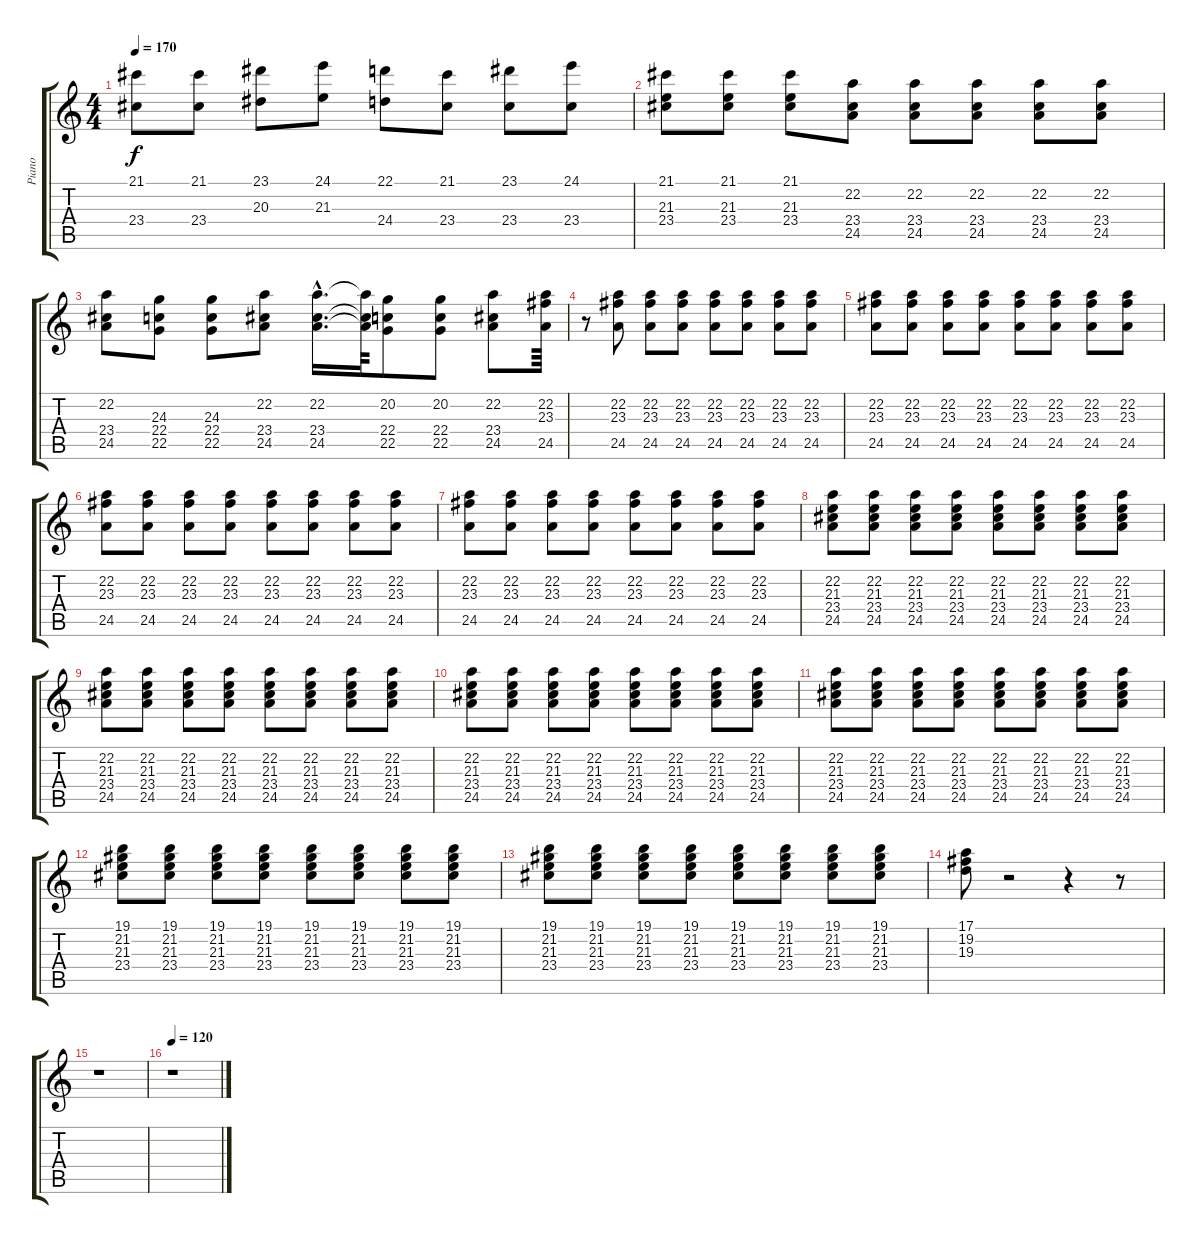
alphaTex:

\track ("Piano" "Piano") {instrument electricgrandpiano}
\staff {score tabs}
\tuning (E4 B3 G3 D3 A2 E2) {hide}
\ts (4 4)
\tempo 170
\clef g2
\ks c
(21.1 23.4).8{dy f} (21.1 23.4).8 (23.1 20.3).8 (24.1 21.3).8 (22.1 24.4).8 (21.1 23.4).8 (23.1 23.4).8 (24.1 23.4).8 |
(21.1 21.3 23.4).8 (21.1 21.3 23.4).8 (21.1 21.3 23.4).8 (22.2 23.4 24.5).8 (22.2 23.4 24.5).8 (22.2 23.4 24.5).8 (22.2 23.4 24.5).8 (22.2 23.4 24.5).8 |
(22.2 23.4 24.5).8 (24.3 22.4 22.5).8 (24.3 22.4 22.5).8 (22.2 23.4 24.5).8 (22.2{hac} 23.4{hac} 24.5{hac}).16{d} (22.2{t} 23.4{t} 24.5{t}).64 (20.2 22.4 22.5).8 (20.2 22.4 22.5).8 (22.2 23.4 24.5).8 (22.2 23.3 24.5).64 |
r.8 (22.2 23.3 24.5).8 (22.2 23.3 24.5).8 (22.2 23.3 24.5).8 (22.2 23.3 24.5).8 (22.2 23.3 24.5).8 (22.2 23.3 24.5).8 (22.2 23.3 24.5).8 |
(22.2 23.3 24.5).8 (22.2 23.3 24.5).8 (22.2 23.3 24.5).8 (22.2 23.3 24.5).8 (22.2 23.3 24.5).8 (22.2 23.3 24.5).8 (22.2 23.3 24.5).8 (22.2 23.3 24.5).8 |
(22.2 23.3 24.5).8 (22.2 23.3 24.5).8 (22.2 23.3 24.5).8 (22.2 23.3 24.5).8 (22.2 23.3 24.5).8 (22.2 23.3 24.5).8 (22.2 23.3 24.5).8 (22.2 23.3 24.5).8 |
(22.2 23.3 24.5).8 (22.2 23.3 24.5).8 (22.2 23.3 24.5).8 (22.2 23.3 24.5).8 (22.2 23.3 24.5).8 (22.2 23.3 24.5).8 (22.2 23.3 24.5).8 (22.2 23.3 24.5).8 |
(22.2 21.3 23.4 24.5).8 (22.2 21.3 23.4 24.5).8 (22.2 21.3 23.4 24.5).8 (22.2 21.3 23.4 24.5).8 (22.2 21.3 23.4 24.5).8 (22.2 21.3 23.4 24.5).8 (22.2 21.3 23.4 24.5).8 (22.2 21.3 23.4 24.5).8 |
(22.2 21.3 23.4 24.5).8 (22.2 21.3 23.4 24.5).8 (22.2 21.3 23.4 24.5).8 (22.2 21.3 23.4 24.5).8 (22.2 21.3 23.4 24.5).8 (22.2 21.3 23.4 24.5).8 (22.2 21.3 23.4 24.5).8 (22.2 21.3 23.4 24.5).8 |
(22.2 21.3 23.4 24.5).8 (22.2 21.3 23.4 24.5).8 (22.2 21.3 23.4 24.5).8 (22.2 21.3 23.4 24.5).8 (22.2 21.3 23.4 24.5).8 (22.2 21.3 23.4 24.5).8 (22.2 21.3 23.4 24.5).8 (22.2 21.3 23.4 24.5).8 |
(22.2 21.3 23.4 24.5).8 (22.2 21.3 23.4 24.5).8 (22.2 21.3 23.4 24.5).8 (22.2 21.3 23.4 24.5).8 (22.2 21.3 23.4 24.5).8 (22.2 21.3 23.4 24.5).8 (22.2 21.3 23.4 24.5).8 (22.2 21.3 23.4 24.5).8 |
(19.1 21.2 21.3 23.4).8 (19.1 21.2 21.3 23.4).8 (19.1 21.2 21.3 23.4).8 (19.1 21.2 21.3 23.4).8 (19.1 21.2 21.3 23.4).8 (19.1 21.2 21.3 23.4).8 (19.1 21.2 21.3 23.4).8 (19.1 21.2 21.3 23.4).8 |
(19.1 21.2 21.3 23.4).8 (19.1 21.2 21.3 23.4).8 (19.1 21.2 21.3 23.4).8 (19.1 21.2 21.3 23.4).8 (19.1 21.2 21.3 23.4).8 (19.1 21.2 21.3 23.4).8 (19.1 21.2 21.3 23.4).8 (19.1 21.2 21.3 23.4).8 |
(17.1 19.2 19.3).8 r.2 r.4 r.8 |
r.1 |
\tempo 120
r.1
